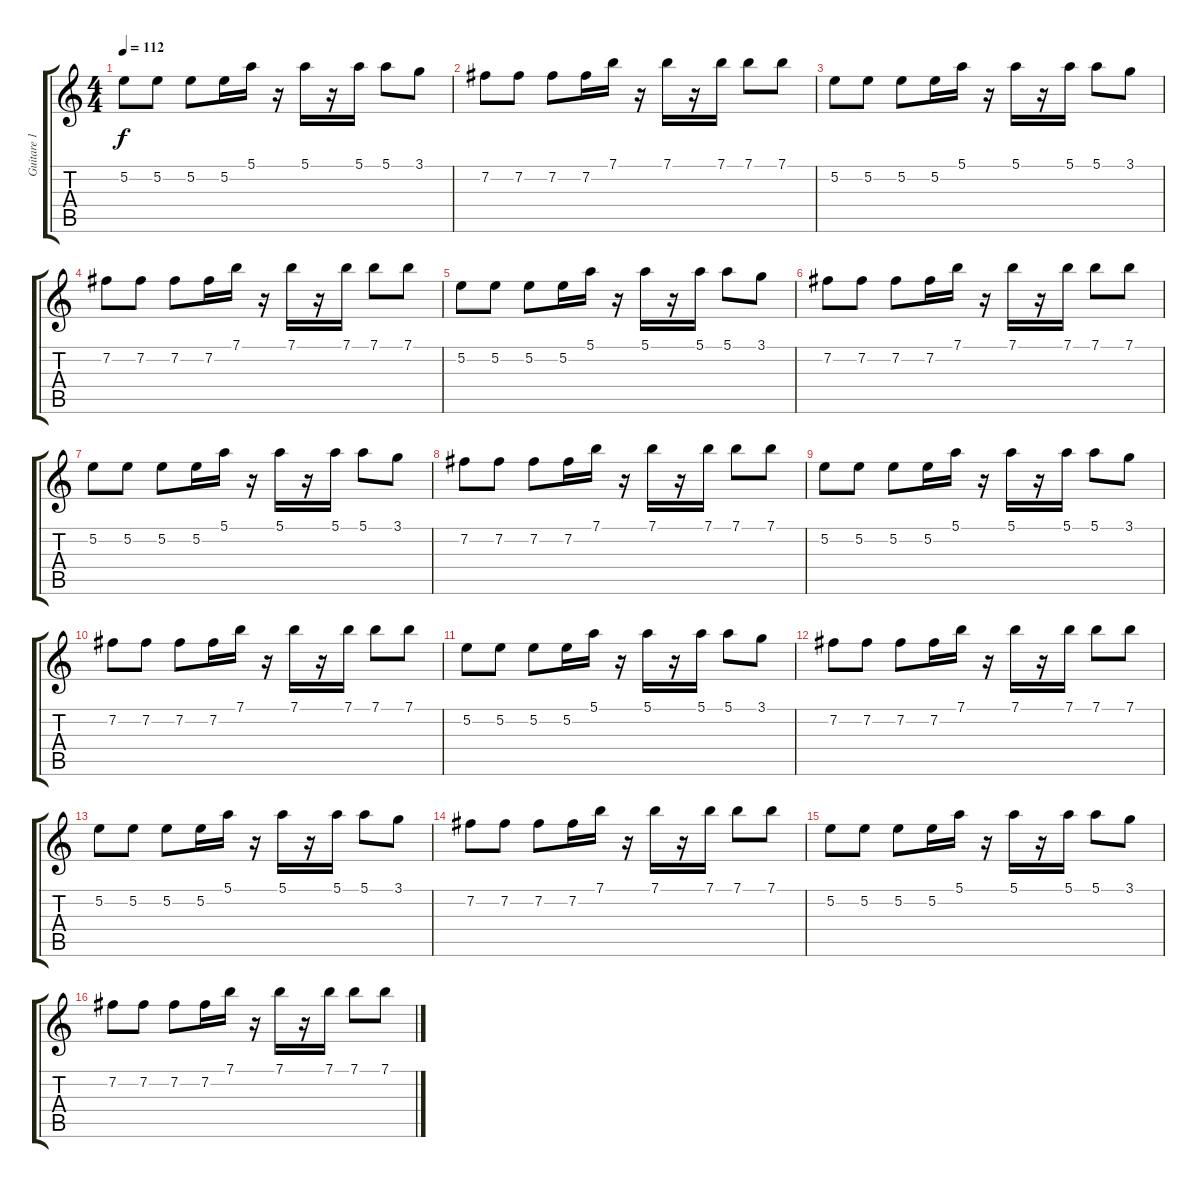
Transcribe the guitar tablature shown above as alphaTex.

\track ("Guitare 1" "Guitare 1") {instrument electricguitarjazz}
\staff {score tabs}
\tuning (E4 B3 G3 D3 A2 E2) {hide}
\ts (4 4)
\tempo 112
\clef g2
\ks c
5.2.8{dy f} 5.2.8 5.2.8 5.2.16 5.1.16 r.16 5.1.16 r.16 5.1.16 5.1.8 3.1.8 |
7.2.8 7.2.8 7.2.8 7.2.16 7.1.16 r.16 7.1.16 r.16 7.1.16 7.1.8 7.1.8 |
5.2.8 5.2.8 5.2.8 5.2.16 5.1.16 r.16 5.1.16 r.16 5.1.16 5.1.8 3.1.8 |
7.2.8 7.2.8 7.2.8 7.2.16 7.1.16 r.16 7.1.16 r.16 7.1.16 7.1.8 7.1.8 |
5.2.8 5.2.8 5.2.8 5.2.16 5.1.16 r.16 5.1.16 r.16 5.1.16 5.1.8 3.1.8 |
7.2.8{volume 16 instrument overdrivenguitar} 7.2.8 7.2.8 7.2.16 7.1.16 r.16 7.1.16 r.16 7.1.16 7.1.8 7.1.8 |
5.2.8 5.2.8 5.2.8 5.2.16 5.1.16 r.16 5.1.16 r.16 5.1.16 5.1.8 3.1.8 |
7.2.8 7.2.8 7.2.8 7.2.16 7.1.16 r.16 7.1.16 r.16 7.1.16 7.1.8 7.1.8 |
5.2.8 5.2.8 5.2.8 5.2.16 5.1.16 r.16 5.1.16 r.16 5.1.16 5.1.8 3.1.8 |
7.2.8 7.2.8 7.2.8 7.2.16 7.1.16 r.16 7.1.16 r.16 7.1.16 7.1.8 7.1.8 |
5.2.8 5.2.8 5.2.8 5.2.16 5.1.16 r.16 5.1.16 r.16 5.1.16 5.1.8 3.1.8 |
7.2.8 7.2.8 7.2.8 7.2.16 7.1.16 r.16 7.1.16 r.16 7.1.16 7.1.8 7.1.8 |
5.2.8 5.2.8 5.2.8 5.2.16 5.1.16 r.16 5.1.16 r.16 5.1.16 5.1.8 3.1.8 |
7.2.8 7.2.8 7.2.8 7.2.16 7.1.16 r.16 7.1.16 r.16 7.1.16 7.1.8 7.1.8 |
5.2.8 5.2.8 5.2.8 5.2.16 5.1.16 r.16 5.1.16 r.16 5.1.16 5.1.8 3.1.8 |
7.2.8 7.2.8 7.2.8 7.2.16 7.1.16 r.16 7.1.16 r.16 7.1.16 7.1.8 7.1.8
